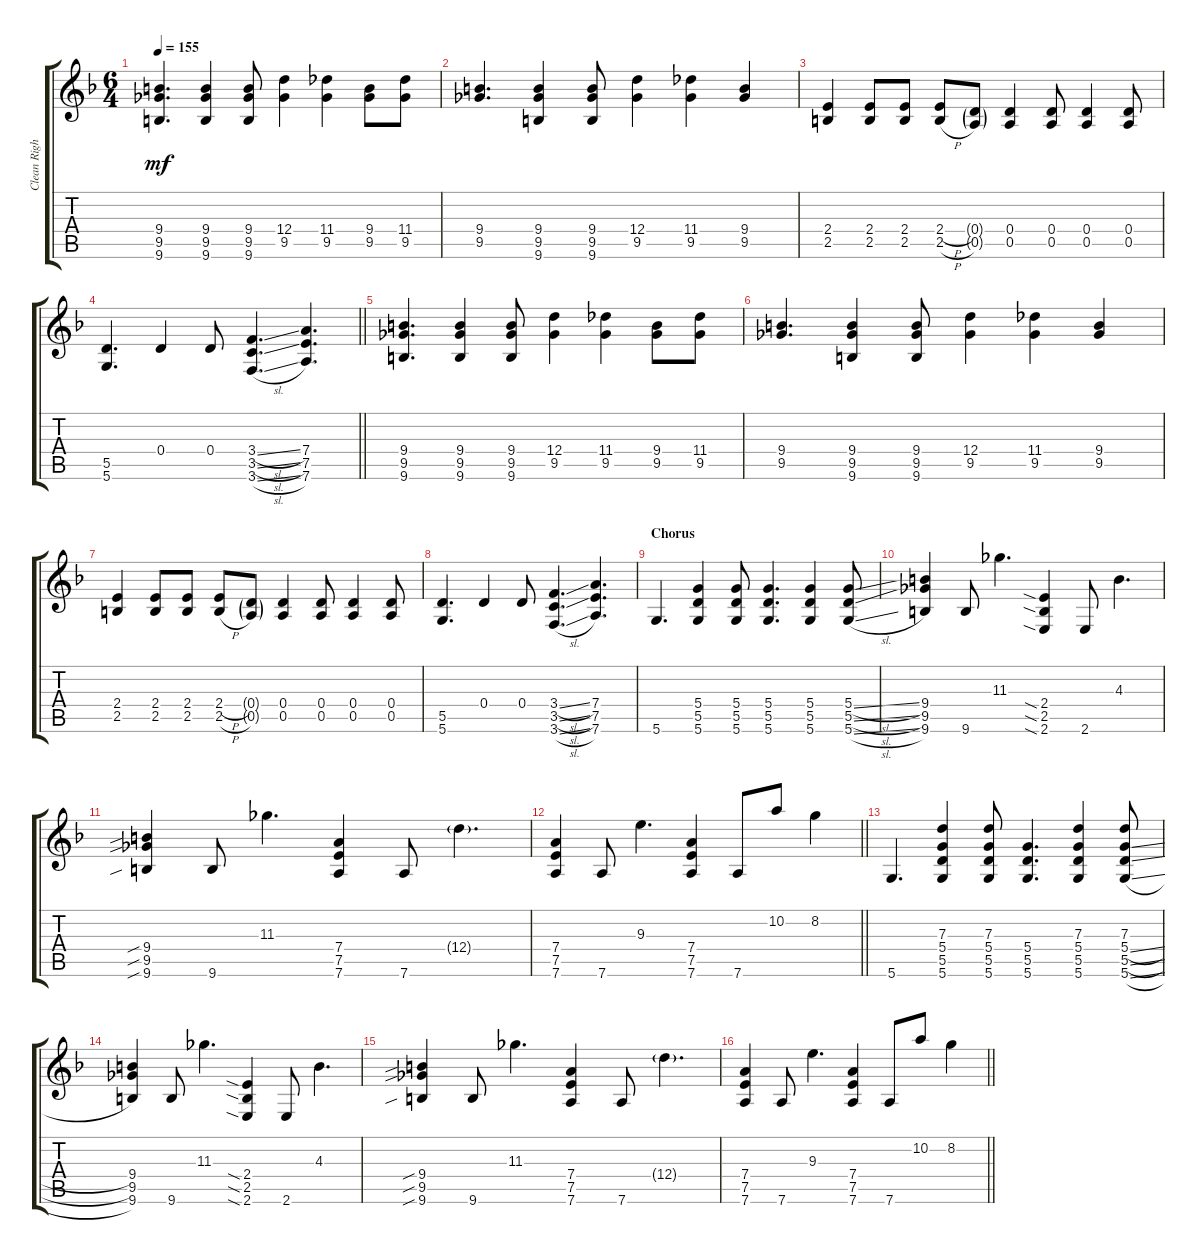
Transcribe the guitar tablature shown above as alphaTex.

\track ("Clean Right Guitar" "Clean Righ") {instrument electricguitarclean}
\staff {score tabs}
\tuning (E4 B3 G3 D3 A2 D2) {hide}
\ts (6 4)
\tempo 155
\clef g2
\ks dminor
(9.4 9.5 9.6).4{d dy mf} (9.4 9.5 9.6).4 (9.4 9.5 9.6).8 (12.4 9.5).4 (11.4 9.5).4 (9.4 9.5).8 (11.4 9.5).8 |
(9.4 9.5).4{d} (9.4 9.5 9.6).4 (9.4 9.5 9.6).8 (12.4 9.5).4 (11.4 9.5).4 (9.4 9.5).4 |
(2.4 2.5).4 (2.4 2.5).8 (2.4 2.5).8 (2.4{h} 2.5{h}).8 (0.4{g} 0.5{g}).8 (0.4 0.5).4 (0.4 0.5).8 (0.4 0.5).4 (0.4 0.5).8 |
\barLineRight lightlight
(5.5 5.6).4{d} 0.4.4 0.4.8 (3.4{sl} 3.5{sl} 3.6{sl}).4{d} (7.4 7.5 7.6).4{d} |
(9.4 9.5 9.6).4{d} (9.4 9.5 9.6).4 (9.4 9.5 9.6).8 (12.4 9.5).4 (11.4 9.5).4 (9.4 9.5).8 (11.4 9.5).8 |
(9.4 9.5).4{d} (9.4 9.5 9.6).4 (9.4 9.5 9.6).8 (12.4 9.5).4 (11.4 9.5).4 (9.4 9.5).4 |
(2.4 2.5).4 (2.4 2.5).8 (2.4 2.5).8 (2.4{h} 2.5{h}).8 (0.4{g} 0.5{g}).8 (0.4 0.5).4 (0.4 0.5).8 (0.4 0.5).4 (0.4 0.5).8 |
(5.5 5.6).4{d} 0.4.4 0.4.8 (3.4{sl} 3.5{sl} 3.6{sl}).4{d} (7.4 7.5 7.6).4{d} |
\section ("" "Chorus")
5.6.4{d} (5.4 5.5 5.6).4 (5.4 5.5 5.6).8 (5.4 5.5 5.6).4{d} (5.4 5.5 5.6).4 (5.4{sl} 5.5{sl} 5.6{sl}).8 |
(9.4 9.5 9.6).4 9.6.8 11.3.4{d} (2.4{sia} 2.5{sia} 2.6{sia}).4 2.6.8 4.3.4{d} |
(9.4{sib} 9.5{sib} 9.6{sib}).4 9.6.8 11.3.4{d} (7.4 7.5 7.6).4 7.6.8 12.4{g}.4{d} |
\barLineRight lightlight
(7.4 7.5 7.6).4 7.6.8 9.3.4{d} (7.4 7.5 7.6).4 7.6.8 10.2.8 8.2.4 |
5.6.4{d} (7.3 5.4 5.5 5.6).4 (7.3 5.4 5.5 5.6).8 (5.4 5.5 5.6).4{d} (7.3 5.4 5.5 5.6).4 (7.3 5.4{sl} 5.5{sl} 5.6{sl}).8 |
(9.4 9.5 9.6).4 9.6.8 11.3.4{d} (2.4{sia} 2.5{sia} 2.6{sia}).4 2.6.8 4.3.4{d} |
(9.4{sib} 9.5{sib} 9.6{sib}).4 9.6.8 11.3.4{d} (7.4 7.5 7.6).4 7.6.8 12.4{g}.4{d} |
\barLineRight lightlight
(7.4 7.5 7.6).4 7.6.8 9.3.4{d} (7.4 7.5 7.6).4 7.6.8 10.2.8 8.2.4
